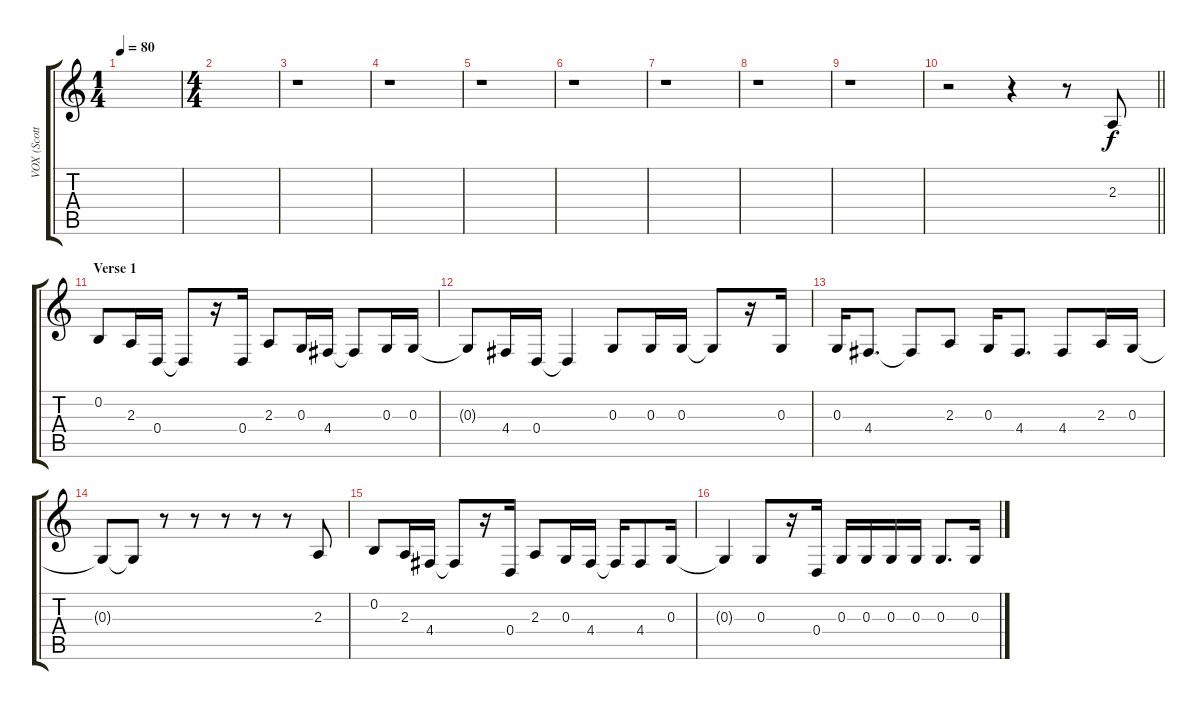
\track ("VOX (Scott Stapp)" "VOX (Scott") {instrument tenorsax}
\staff {score tabs}
\tuning (E4 B3 G3 D3 A2 D2) {hide}
\ts (1 4)
\tempo 80
\clef g2
\ks c
|
\ts (4 4)
|
r.1 |
r.1 |
r.1 |
r.1 |
r.1 |
r.1 |
r.1 |
\barLineRight lightlight
r.2 r.4 r.8 2.3.8 |
\section ("" "Verse 1")
0.2.8 2.3.16 0.4.16 0.4{t}.8 r.16 0.4.16 2.3.8 0.3.16 4.4.16 4.4{t}.8 0.3.16 0.3.16 |
0.3{t}.8 4.4.16 0.4.16 0.4{t}.4 0.3.8 0.3.16 0.3.16 0.3{t}.8 r.16 0.3.16 |
0.3.16 4.4.8{d} 4.4{t}.8 2.3.8 0.3.16 4.4.8{d} 4.4.8 2.3.16 0.3.16 |
0.3{t}.8 0.3{t}.8 r.8 r.8 r.8 r.8 r.8 2.3.8 |
0.2.8 2.3.16 4.4.16 4.4{t}.8 r.16 0.4.16 2.3.8 0.3.16 4.4.16 4.4{t}.16 4.4.8 0.3.16 |
0.3{t}.4 0.3.8 r.16 0.4.16 0.3.16 0.3.16 0.3.16 0.3.16 0.3.8{d} 0.3.16
